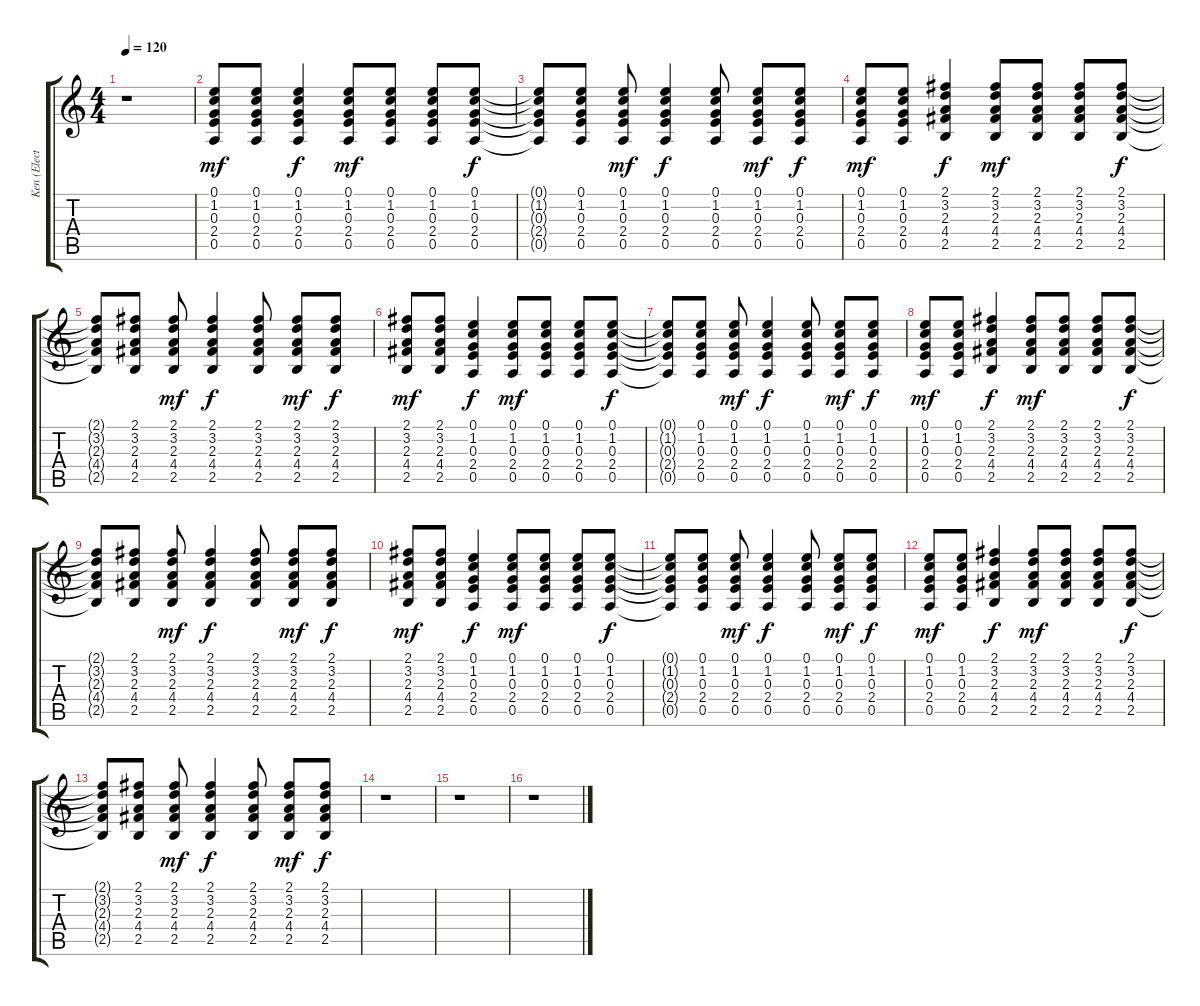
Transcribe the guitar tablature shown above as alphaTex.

\track ("Ken (Electric)" "Ken (Elect") {instrument distortionguitar}
\staff {score tabs}
\tuning (E4 B3 G3 D3 A2 E2) {hide}
\ts (4 4)
\tempo 120
\clef g2
\ks c
r.1{dy f} |
(0.1 1.2 0.3 2.4 0.5).8{dy mf volume 11 balance 15 instrument distortionguitar} (0.1 1.2 0.3 2.4 0.5).8 (0.1 1.2 0.3 2.4 0.5).4{dy f} (0.1 1.2 0.3 2.4 0.5).8{dy mf} (0.1 1.2 0.3 2.4 0.5).8 (0.1 1.2 0.3 2.4 0.5).8 (0.1 1.2 0.3 2.4 0.5).8{dy f} |
(0.1{t} 1.2{t} 0.3{t} 2.4{t} 0.5{t}).8 (0.1 1.2 0.3 2.4 0.5).8 (0.1 1.2 0.3 2.4 0.5).8{dy mf} (0.1 1.2 0.3 2.4 0.5).4{dy f} (0.1 1.2 0.3 2.4 0.5).8 (0.1 1.2 0.3 2.4 0.5).8{dy mf} (0.1 1.2 0.3 2.4 0.5).8{dy f} |
(0.1 1.2 0.3 2.4 0.5).8{dy mf} (0.1 1.2 0.3 2.4 0.5).8 (2.1 3.2 2.3 4.4 2.5).4{dy f} (2.1 3.2 2.3 4.4 2.5).8{dy mf} (2.1 3.2 2.3 4.4 2.5).8 (2.1 3.2 2.3 4.4 2.5).8 (2.1 3.2 2.3 4.4 2.5).8{dy f} |
(2.1{t} 3.2{t} 2.3{t} 4.4{t} 2.5{t}).8 (2.1 3.2 2.3 4.4 2.5).8 (2.1 3.2 2.3 4.4 2.5).8{dy mf} (2.1 3.2 2.3 4.4 2.5).4{dy f} (2.1 3.2 2.3 4.4 2.5).8 (2.1 3.2 2.3 4.4 2.5).8{dy mf} (2.1 3.2 2.3 4.4 2.5).8{dy f} |
(2.1 3.2 2.3 4.4 2.5).8{dy mf} (2.1 3.2 2.3 4.4 2.5).8 (0.1 1.2 0.3 2.4 0.5).4{dy f} (0.1 1.2 0.3 2.4 0.5).8{dy mf} (0.1 1.2 0.3 2.4 0.5).8 (0.1 1.2 0.3 2.4 0.5).8 (0.1 1.2 0.3 2.4 0.5).8{dy f} |
(0.1{t} 1.2{t} 0.3{t} 2.4{t} 0.5{t}).8 (0.1 1.2 0.3 2.4 0.5).8 (0.1 1.2 0.3 2.4 0.5).8{dy mf} (0.1 1.2 0.3 2.4 0.5).4{dy f} (0.1 1.2 0.3 2.4 0.5).8 (0.1 1.2 0.3 2.4 0.5).8{dy mf} (0.1 1.2 0.3 2.4 0.5).8{dy f} |
(0.1 1.2 0.3 2.4 0.5).8{dy mf} (0.1 1.2 0.3 2.4 0.5).8 (2.1 3.2 2.3 4.4 2.5).4{dy f} (2.1 3.2 2.3 4.4 2.5).8{dy mf} (2.1 3.2 2.3 4.4 2.5).8 (2.1 3.2 2.3 4.4 2.5).8 (2.1 3.2 2.3 4.4 2.5).8{dy f} |
(2.1{t} 3.2{t} 2.3{t} 4.4{t} 2.5{t}).8 (2.1 3.2 2.3 4.4 2.5).8 (2.1 3.2 2.3 4.4 2.5).8{dy mf} (2.1 3.2 2.3 4.4 2.5).4{dy f} (2.1 3.2 2.3 4.4 2.5).8 (2.1 3.2 2.3 4.4 2.5).8{dy mf} (2.1 3.2 2.3 4.4 2.5).8{dy f} |
(2.1 3.2 2.3 4.4 2.5).8{dy mf} (2.1 3.2 2.3 4.4 2.5).8 (0.1 1.2 0.3 2.4 0.5).4{dy f} (0.1 1.2 0.3 2.4 0.5).8{dy mf} (0.1 1.2 0.3 2.4 0.5).8 (0.1 1.2 0.3 2.4 0.5).8 (0.1 1.2 0.3 2.4 0.5).8{dy f} |
(0.1{t} 1.2{t} 0.3{t} 2.4{t} 0.5{t}).8 (0.1 1.2 0.3 2.4 0.5).8 (0.1 1.2 0.3 2.4 0.5).8{dy mf} (0.1 1.2 0.3 2.4 0.5).4{dy f} (0.1 1.2 0.3 2.4 0.5).8 (0.1 1.2 0.3 2.4 0.5).8{dy mf} (0.1 1.2 0.3 2.4 0.5).8{dy f} |
(0.1 1.2 0.3 2.4 0.5).8{dy mf} (0.1 1.2 0.3 2.4 0.5).8 (2.1 3.2 2.3 4.4 2.5).4{dy f} (2.1 3.2 2.3 4.4 2.5).8{dy mf} (2.1 3.2 2.3 4.4 2.5).8 (2.1 3.2 2.3 4.4 2.5).8 (2.1 3.2 2.3 4.4 2.5).8{dy f} |
(2.1{t} 3.2{t} 2.3{t} 4.4{t} 2.5{t}).8 (2.1 3.2 2.3 4.4 2.5).8 (2.1 3.2 2.3 4.4 2.5).8{dy mf} (2.1 3.2 2.3 4.4 2.5).4{dy f} (2.1 3.2 2.3 4.4 2.5).8 (2.1 3.2 2.3 4.4 2.5).8{dy mf} (2.1 3.2 2.3 4.4 2.5).8{dy f} |
r.1 |
r.1 |
r.1
